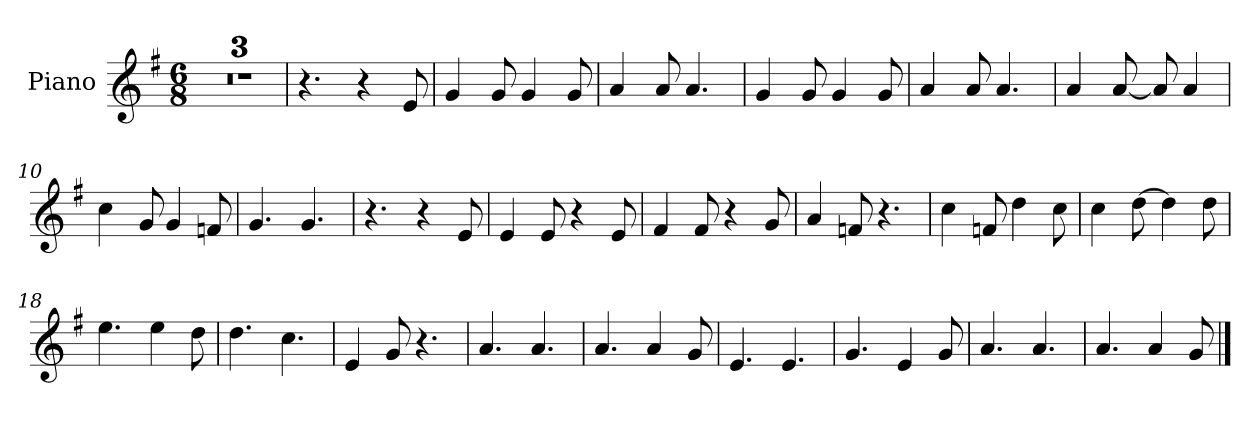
**kern
*part1
*staff1
*I"Piano
*I'Pno.
*clefG2
*k[f#]
!!LO:TX:omd:t=[quarter] = 90
*M6/8
*MM90
=1
2.r
=2
2.r
=3
2.r
=4
4.r
4r
8e
=5
4g
8g
4g
8g
=6
4a
8a
4.a
=7
4g
8g
4g
8g
=8
4a
8a
4.a
!!LO:LB:g=z
=9
4a
[8a
8a]
4a
=10
4cc
8g
4g
8fn
=11
4.g
4.g
=12
4.r
4r
8e
=13
4e
8e
4r
8e
=14
4f#
8f#
4r
8g
=15
4a
8fn
4.r
!!LO:LB:g=z
=16
4cc
8fn
4dd
8cc
=17
4cc
[8dd
4dd]
8dd
=18
4.ee
4ee
8dd
=19
4.dd
4.cc
=20
4e
8g
4.r
=21
4.a
4.a
=22
4.a
4a
8g
=23
4.e
4.e
!!LO:LB:g=z
=24
4.g
4e
8g
=25
4.a
4.a
=26
4.a
4a
8g
==
*-
